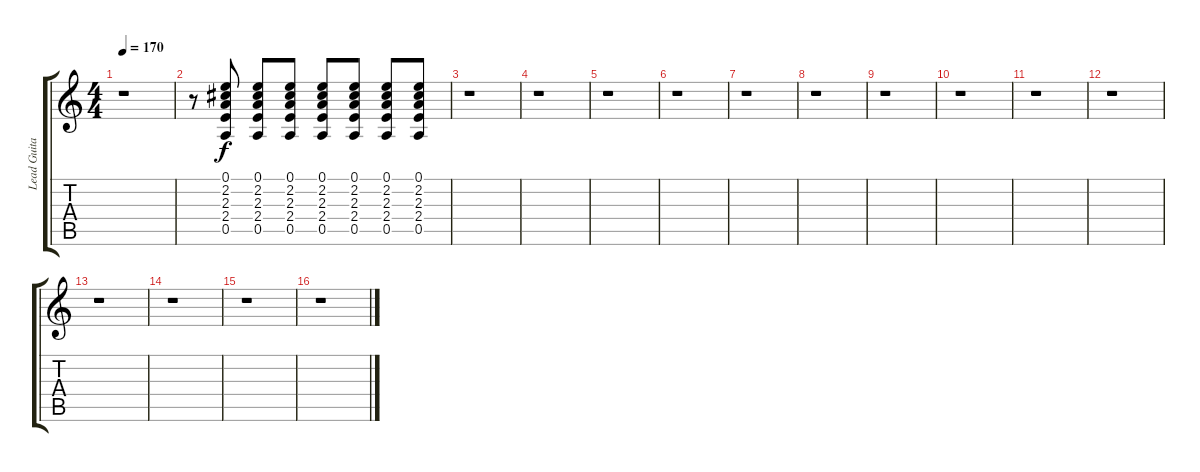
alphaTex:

\track ("Lead Guitar" "Lead Guita") {instrument overdrivenguitar}
\staff {score tabs}
\tuning (E4 B3 G3 D3 A2 E2) {hide}
\ts (4 4)
\tempo 170
\clef g2
\ks c
r.1{dy f} |
r.8{instrument electricguitarclean} (0.1 2.2 2.3 2.4 0.5).8 (0.1 2.2 2.3 2.4 0.5).8 (0.1 2.2 2.3 2.4 0.5).8 (0.1 2.2 2.3 2.4 0.5).8 (0.1 2.2 2.3 2.4 0.5).8 (0.1 2.2 2.3 2.4 0.5).8 (0.1 2.2 2.3 2.4 0.5).8 |
r.1 |
r.1 |
r.1 |
r.1 |
r.1 |
r.1 |
r.1 |
r.1 |
r.1 |
r.1 |
r.1 |
r.1 |
r.1 |
r.1
